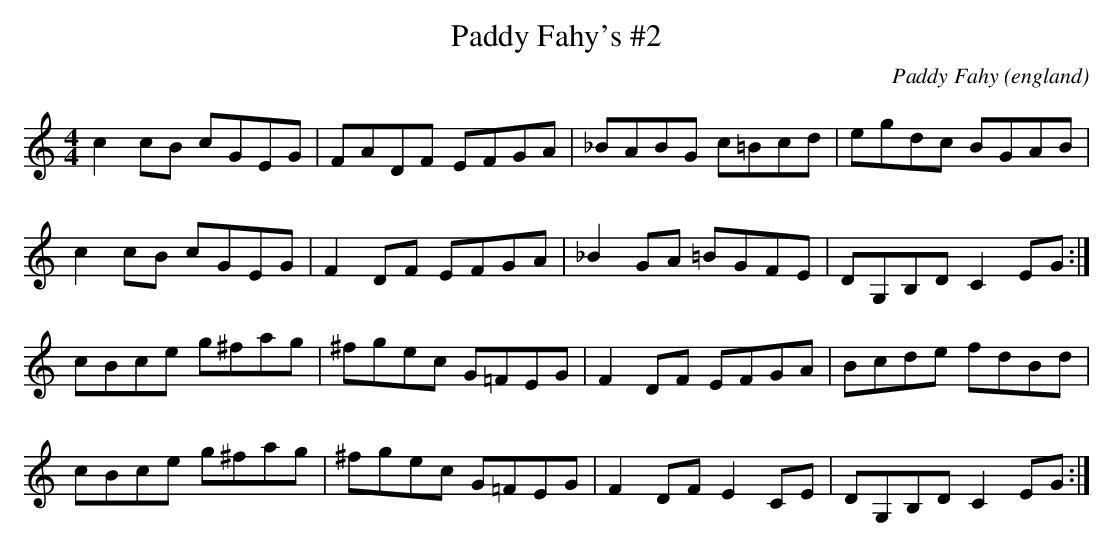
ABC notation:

X:1
T:Paddy Fahy's #2
O:england
M:4/4
L:1/8
C:Paddy Fahy
K:C
c2cB cGEG|FADF EFGA|_BABG c=Bcd|egdc BGAB|
c2cB cGEG|F2DF EFGA|_B2GA =BGFE|DG,B,D C2EG:|
cBce g^fag|^fgec G=FEG|F2DF EFGA|Bcde fdBd|
cBce g^fag|^fgec G=FEG|F2DF E2CE|DG,B,D C2EG:|
